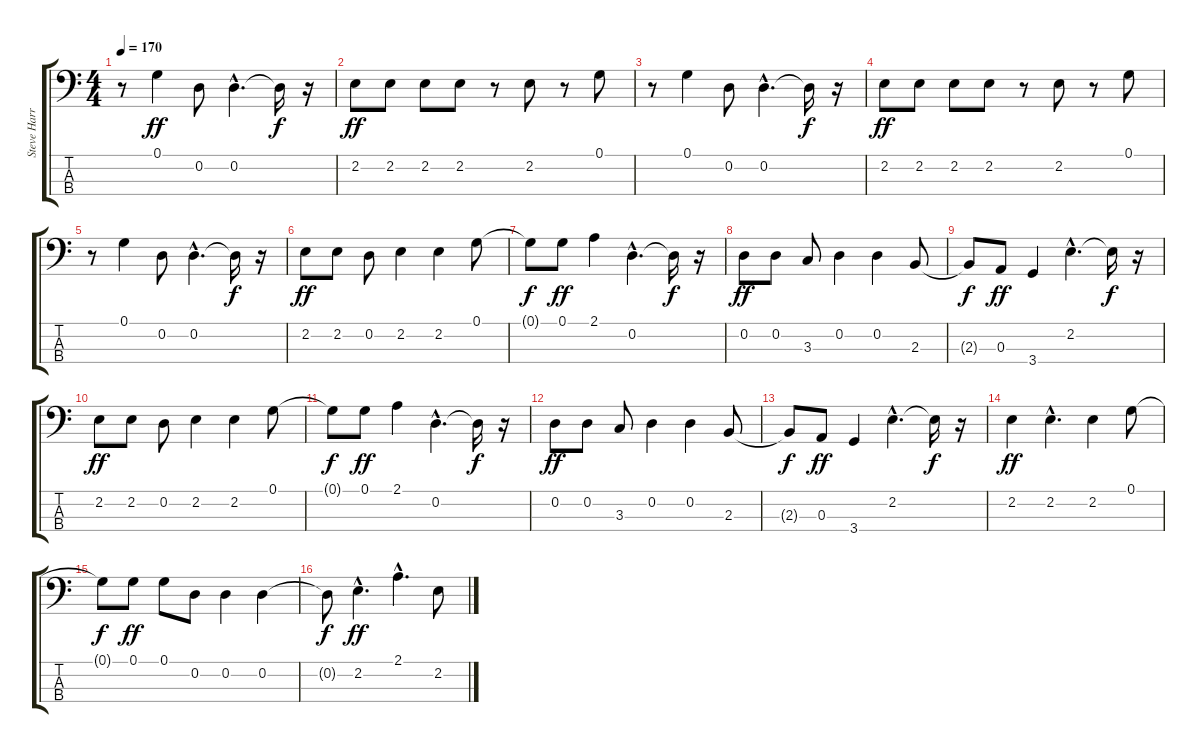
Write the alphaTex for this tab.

\track ("Steve Harris" "Steve Harr") {instrument electricbassfinger}
\staff {score tabs}
\tuning (G2 D2 A1 E1) {hide}
\ts (4 4)
\tempo 170
\clef f4
\ks c
r.8{dy ff} 0.1.4 0.2.8 0.2{hac}.4{d} 0.2{t}.16{dy f} r.16 |
2.2.8{dy ff} 2.2.8 2.2.8 2.2.8 r.8 2.2.8 r.8 0.1.8 |
r.8 0.1.4 0.2.8 0.2{hac}.4{d} 0.2{t}.16{dy f} r.16 |
2.2.8{dy ff} 2.2.8 2.2.8 2.2.8 r.8 2.2.8 r.8 0.1.8 |
r.8 0.1.4 0.2.8 0.2{hac}.4{d} 0.2{t}.16{dy f} r.16 |
2.2.8{dy ff} 2.2.8 0.2.8 2.2.4 2.2.4 0.1.8 |
0.1{t}.8{dy f} 0.1.8{dy ff} 2.1.4 0.2{hac}.4{d} 0.2{t}.16{dy f} r.16 |
0.2.8{dy ff} 0.2.8 3.3.8 0.2.4 0.2.4 2.3.8 |
2.3{t}.8{dy f} 0.3.8{dy ff} 3.4.4 2.2{hac}.4{d} 2.2{t}.16{dy f} r.16 |
2.2.8{dy ff} 2.2.8 0.2.8 2.2.4 2.2.4 0.1.8 |
0.1{t}.8{dy f} 0.1.8{dy ff} 2.1.4 0.2{hac}.4{d} 0.2{t}.16{dy f} r.16 |
0.2.8{dy ff} 0.2.8 3.3.8 0.2.4 0.2.4 2.3.8 |
2.3{t}.8{dy f} 0.3.8{dy ff} 3.4.4 2.2{hac}.4{d} 2.2{t}.16{dy f} r.16 |
2.2.4{dy ff} 2.2{hac}.4{d} 2.2.4 0.1.8 |
0.1{t}.8{dy f} 0.1.8{dy ff} 0.1.8 0.2.8 0.2.4 0.2.4 |
0.2{t}.8{dy f} 2.2{hac}.4{d dy ff} 2.1{hac}.4{d} 2.2.8
